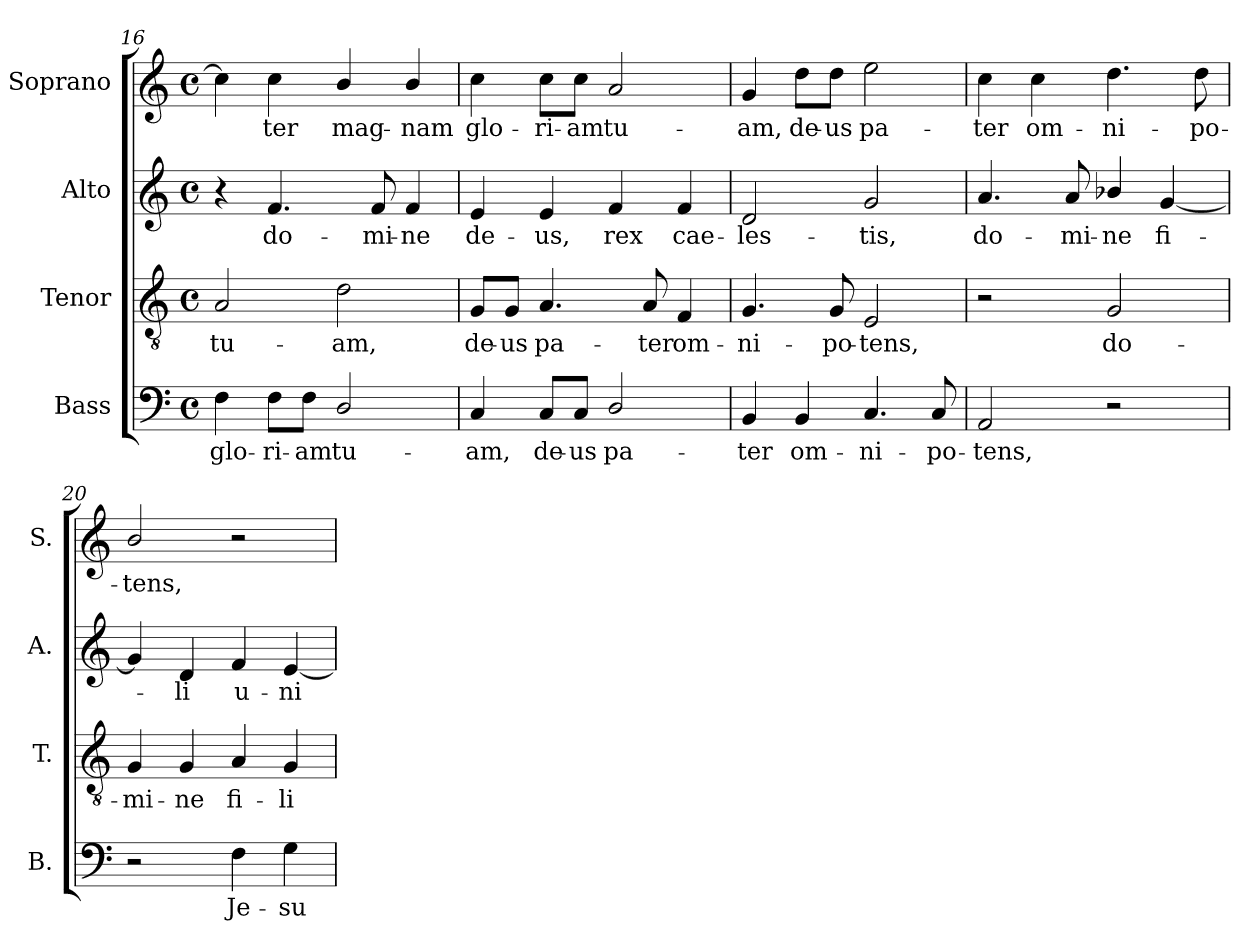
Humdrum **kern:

**kern	**text	**kern	**text	**kern	**text	**kern	**text
*part4	*part4	*part3	*part3	*part2	*part2	*part1	*part1
*staff4	*staff4	*staff3	*staff3	*staff2	*staff2	*staff1	*staff1
*I"Bass	*	*I"Tenor	*	*I"Alto	*	*I"Soprano	*
*I'B.	*	*I'T.	*	*I'A.	*	*I'S.	*
*clefF4	*	*clefGv2	*	*clefG2	*	*clefG2	*
*	*	*ITrd7c12	*	*	*	*	*
*k[]	*	*k[]	*	*k[]	*	*k[]	*
*C:	*	*C:	*	*C:	*	*C:	*
*M4/4	*	*M4/4	*	*M4/4	*	*M4/4	*
*met(c)	*	*met(c)	*	*met(c)	*	*met(c)	*
=16	=16	=16	=16	=16	=16	=16	=16
!	!LO:LY:b:color=#000000	!	!	!	!	!	!
!	!	!	!LO:LY:b:color=#000000	!	!	!	!
4Fi\	glo-	2AAi/	tu-	4r	.	4cci\]	.
!	!LO:LY:b:color=#000000	!	!	!	!	!	!
!	!	!	!	!	!LO:LY:b:color=#000000	!	!
!	!	!	!	!	!	!	!LO:LY:b:color=#000000
8Fi\L	-ri-	.	.	4.fi/	do-	4cci\	-ter
!	!LO:LY:b:color=#000000	!	!	!	!	!	!
8Fi\J	-am	.	.	.	.	.	.
!	!LO:LY:b:color=#000000	!	!	!	!	!	!
!	!	!	!LO:LY:b:color=#000000	!	!	!	!
!	!	!	!	!	!	!	!LO:LY:b:color=#000000
2Di/	tu-	2Di\	-am,	.	.	4bi/	mag-
!	!	!	!	!	!LO:LY:b:color=#000000	!	!
.	.	.	.	8fi/	-mi-	.	.
!	!	!	!	!	!LO:LY:b:color=#000000	!	!
!	!	!	!	!	!	!	!LO:LY:b:color=#000000
.	.	.	.	4fi/	-ne	4bi/	-nam
=17	=17	=17	=17	=17	=17	=17	=17
!	!LO:LY:b:color=#000000	!	!	!	!	!	!
!	!	!	!LO:LY:b:color=#000000	!	!	!	!
!	!	!	!	!	!LO:LY:b:color=#000000	!	!
!	!	!	!	!	!	!	!LO:LY:b:color=#000000
4Ci/	-am,	8GGi/L	de-	4ei/	de-	4cci\	glo-
!	!	!	!LO:LY:b:color=#000000	!	!	!	!
.	.	8GGi/J	-us	.	.	.	.
!	!LO:LY:b:color=#000000	!	!	!	!	!	!
!	!	!	!LO:LY:b:color=#000000	!	!	!	!
!	!	!	!	!	!LO:LY:b:color=#000000	!	!
!	!	!	!	!	!	!	!LO:LY:b:color=#000000
8Ci/L	de-	4.AAi/	pa-	4ei/	-us,	8cci\L	-ri-
!	!LO:LY:b:color=#000000	!	!	!	!	!	!
!	!	!	!	!	!	!	!LO:LY:b:color=#000000
8Ci/J	-us	.	.	.	.	8cci\J	-am
!	!LO:LY:b:color=#000000	!	!	!	!	!	!
!	!	!	!	!	!LO:LY:b:color=#000000	!	!
!	!	!	!	!	!	!	!LO:LY:b:color=#000000
2Di/	pa-	.	.	4fi/	rex	2ai/	tu-
!	!	!	!LO:LY:b:color=#000000	!	!	!	!
.	.	8AAi/	-ter	.	.	.	.
!	!	!	!LO:LY:b:color=#000000	!	!	!	!
!	!	!	!	!	!LO:LY:b:color=#000000	!	!
.	.	4FFi/	om-	4fi/	cae-	.	.
=18	=18	=18	=18	=18	=18	=18	=18
!	!LO:LY:b:color=#000000	!	!	!	!	!	!
!	!	!	!LO:LY:b:color=#000000	!	!	!	!
!	!	!	!	!	!LO:LY:b:color=#000000	!	!
!	!	!	!	!	!	!	!LO:LY:b:color=#000000
4BBi/	-ter	4.GGi/	-ni-	2di/	-les-	4gi/	-am,
!	!LO:LY:b:color=#000000	!	!	!	!	!	!
!	!	!	!	!	!	!	!LO:LY:b:color=#000000
4BBi/	om-	.	.	.	.	8ddi\L	de-
!	!	!	!LO:LY:b:color=#000000	!	!	!	!
!	!	!	!	!	!	!	!LO:LY:b:color=#000000
.	.	8GGi/	-po-	.	.	8ddi\J	-us
!	!LO:LY:b:color=#000000	!	!	!	!	!	!
!	!	!	!LO:LY:b:color=#000000	!	!	!	!
!	!	!	!	!	!LO:LY:b:color=#000000	!	!
!	!	!	!	!	!	!	!LO:LY:b:color=#000000
4.Ci/	-ni-	2EEi/	-tens,	2gi/	-tis,	2eei\	pa-
!	!LO:LY:b:color=#000000	!	!	!	!	!	!
8Ci/	-po-	.	.	.	.	.	.
!!LO:PB:g=z
=19	=19	=19	=19	=19	=19	=19	=19
!	!LO:LY:b:color=#000000	!	!	!	!	!	!
!	!	!	!	!	!LO:LY:b:color=#000000	!	!
!	!	!	!	!	!	!	!LO:LY:b:color=#000000
2AAi/	-tens,	2r	.	4.ai/	do-	4cci\	-ter
!	!	!	!	!	!	!	!LO:LY:b:color=#000000
.	.	.	.	.	.	4cci\	om-
!	!	!	!	!	!LO:LY:b:color=#000000	!	!
.	.	.	.	8ai/	-mi-	.	.
!	!	!	!LO:LY:b:color=#000000	!	!	!	!
!	!	!	!	!	!LO:LY:b:color=#000000	!	!
!	!	!	!	!	!	!	!LO:LY:b:color=#000000
2r	.	2GGi/	do-	4b-Xi/	-ne	4.ddi\	-ni-
!	!	!	!	!	!LO:LY:b:color=#000000	!	!
.	.	.	.	[4gi/	fi-	.	.
!	!	!	!	!	!	!	!LO:LY:b:color=#000000
.	.	.	.	.	.	8ddi\	-po-
=20	=20	=20	=20	=20	=20	=20	=20
!	!	!	!LO:LY:b:color=#000000	!	!	!	!
!	!	!	!	!	!	!	!LO:LY:b:color=#000000
2r	.	4GGi/	-mi-	4gi/]	.	2bi/	-tens,
!	!	!	!LO:LY:b:color=#000000	!	!	!	!
!	!	!	!	!	!LO:LY:b:color=#000000	!	!
.	.	4GGi/	-ne	4di/	-li	.	.
!	!LO:LY:b:color=#000000	!	!	!	!	!	!
!	!	!	!LO:LY:b:color=#000000	!	!	!	!
!	!	!	!	!	!LO:LY:b:color=#000000	!	!
4Fi\	Je-	4AAi/	fi-	4fi/	u-	2r	.
!	!LO:LY:b:color=#000000	!	!	!	!	!	!
!	!	!	!LO:LY:b:color=#000000	!	!	!	!
!	!	!	!	!	!LO:LY:b:color=#000000	!	!
4Gi\	-su	4GGi/	-li	[4ei/	-ni-	.	.
=	=	=	=	=	=	=	=
*-	*-	*-	*-	*-	*-	*-	*-
